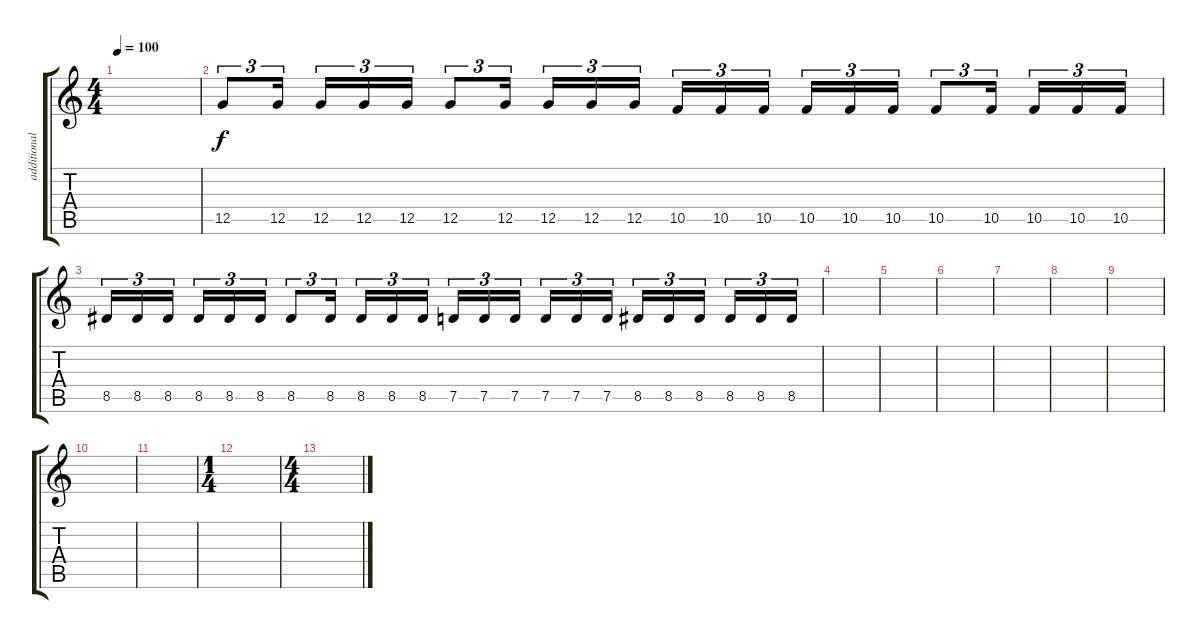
\track ("additional guitar" "additional") {instrument overdrivenguitar}
\staff {score tabs}
\tuning (D4 A3 F3 C3 G2 C2) {hide}
\ts (4 4)
\tempo 100
\clef g2
\ks c
|
12.5.8{tu (3 2)} 12.5.16{tu (3 2)} 12.5.16{tu (3 2)} 12.5.16{tu (3 2)} 12.5.16{tu (3 2)} 12.5.8{tu (3 2)} 12.5.16{tu (3 2)} 12.5.16{tu (3 2)} 12.5.16{tu (3 2)} 12.5.16{tu (3 2)} 10.5.16{tu (3 2)} 10.5.16{tu (3 2)} 10.5.16{tu (3 2)} 10.5.16{tu (3 2)} 10.5.16{tu (3 2)} 10.5.16{tu (3 2)} 10.5.8{tu (3 2)} 10.5.16{tu (3 2)} 10.5.16{tu (3 2)} 10.5.16{tu (3 2)} 10.5.16{tu (3 2)} |
8.5.16{tu (3 2)} 8.5.16{tu (3 2)} 8.5.16{tu (3 2)} 8.5.16{tu (3 2)} 8.5.16{tu (3 2)} 8.5.16{tu (3 2)} 8.5.8{tu (3 2)} 8.5.16{tu (3 2)} 8.5.16{tu (3 2)} 8.5.16{tu (3 2)} 8.5.16{tu (3 2)} 7.5.16{tu (3 2)} 7.5.16{tu (3 2)} 7.5.16{tu (3 2)} 7.5.16{tu (3 2)} 7.5.16{tu (3 2)} 7.5.16{tu (3 2)} 8.5.16{tu (3 2)} 8.5.16{tu (3 2)} 8.5.16{tu (3 2)} 8.5.16{tu (3 2)} 8.5.16{tu (3 2)} 8.5.16{tu (3 2)} |
|
|
|
|
|
|
|
|
\ts (1 4)
|
\ts (4 4)
